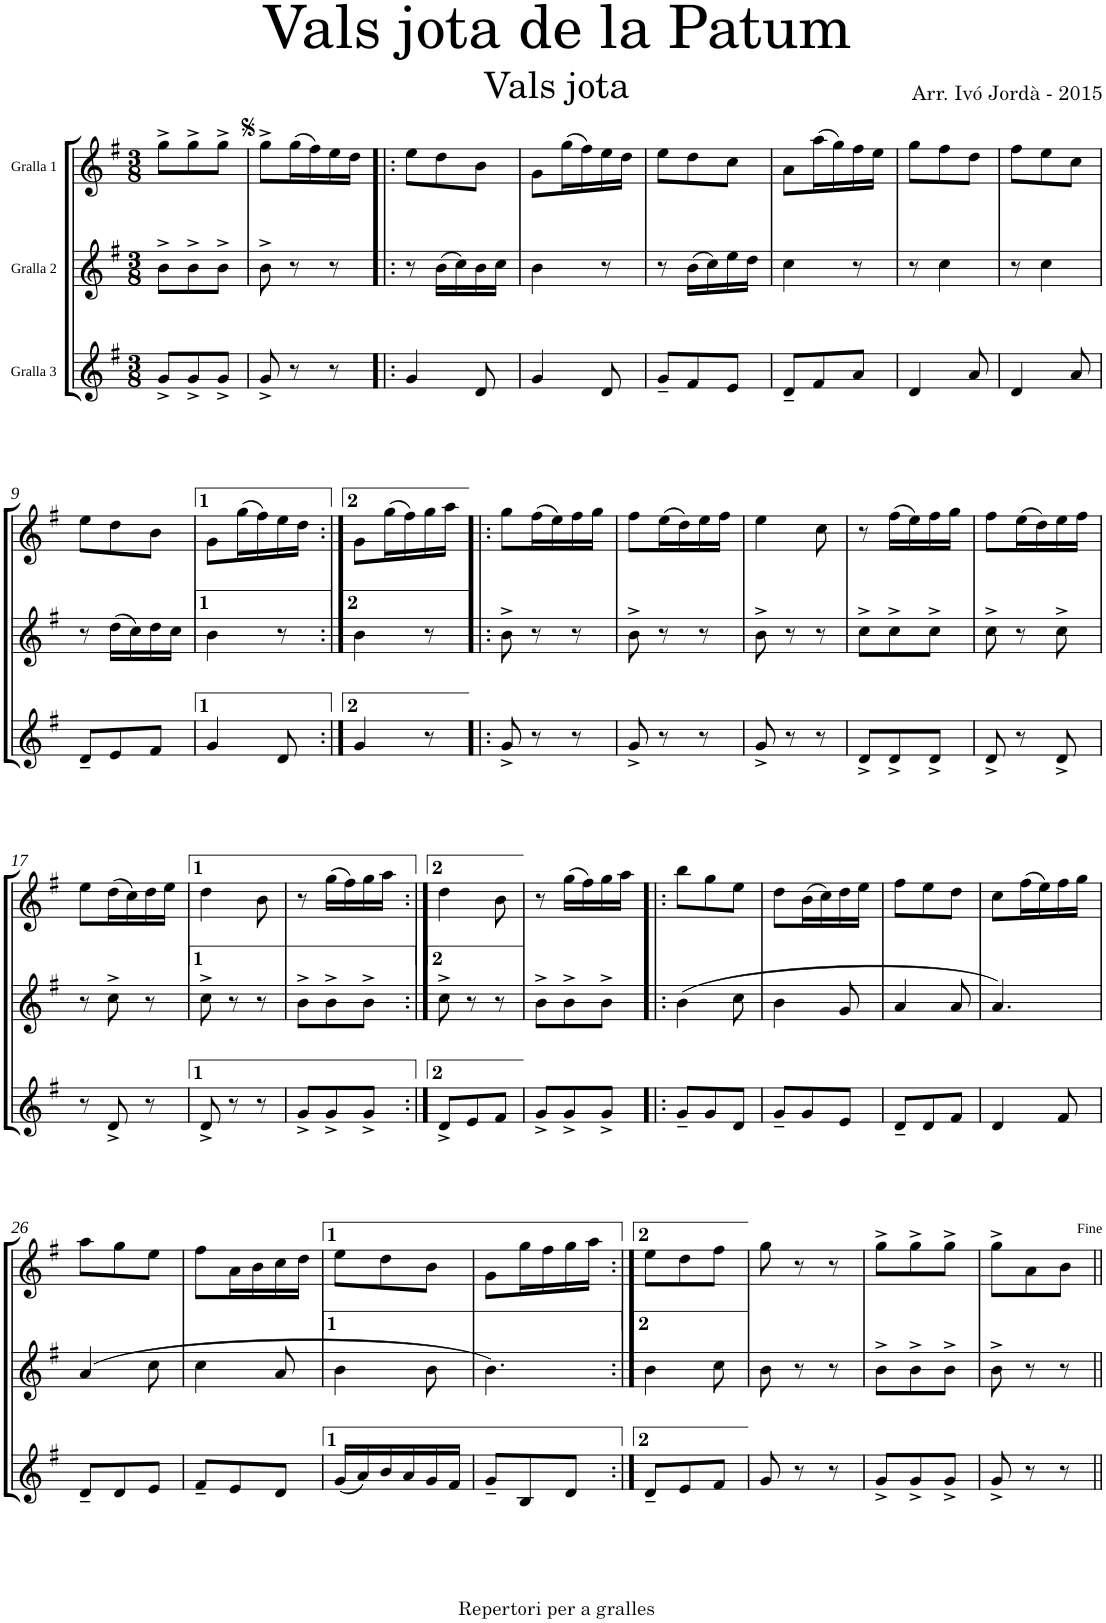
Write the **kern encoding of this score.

**kern	**kern	**kern
*part3	*part2	*part1
*staff3	*staff2	*staff1
*I"Gralla 3	*I"Gralla 2	*I"Gralla 1
*clefG2	*clefG2	*clefG2
*k[f#]	*k[f#]	*k[f#]
*G:	*G:	*G:
*M3/8	*M3/8	*M3/8
=1	=1	=1
8g^/L	8b^\L	8gg^\L
8g^/	8b^\	8gg^\
8g^/J	8b^\J	8gg^\J
=2	=2	=2
8g^/	8b^\	8gg^\L
8r	8r	(>16gg\L
.	.	16ff#\)
8r	8r	16ee\
.	.	16dd\JJ
=3!|:	=3!|:	=3!|:
4g/	8r	8ee\L
.	(>16b\LL	8dd\
.	16cc\)	.
8d/	16b\	8b\J
.	16cc\JJ	.
=4	=4	=4
4g/	4b\	8g\L
.	.	(>16gg\L
.	.	16ff#\)
8d/	8r	16ee\
.	.	16dd\JJ
=5	=5	=5
8g~/L	8r	8ee\L
8f#/	(>16b\LL	8dd\
.	16cc\)	.
8e/J	16ee\	8cc\J
.	16dd\JJ	.
=6	=6	=6
8d~/L	4cc\	8a\L
8f#/	.	(>16aa\L
.	.	16gg\)
8a/J	8r	16ff#\
.	.	16ee\JJ
=7	=7	=7
4d/	8r	8gg\L
.	4cc\	8ff#\
8a/	.	8dd\J
=8	=8	=8
4d/	8r	8ff#\L
.	4cc\	8ee\
8a/	.	8cc\J
!!LO:LB:g=z
=9	=9	=9
8d~/L	8r	8ee\L
8e/	(>16dd\LL	8dd\
.	16cc\)	.
8f#/J	16dd\	8b\J
.	16cc\JJ	.
=10	=10	=10
4g/	4b\	8g\L
.	.	(>16gg\L
.	.	16ff#\)
8d/	8r	16ee\
.	.	16dd\JJ
=11:|!	=11:|!	=11:|!
4g/	4b\	8g\L
.	.	(>16gg\L
.	.	16ff#\)
8r	8r	16gg\
.	.	16aa\JJ
=12!|:	=12!|:	=12!|:
8g^/	8b^\	8gg\L
8r	8r	(>16ff#\L
.	.	16ee\)
8r	8r	16ff#\
.	.	16gg\JJ
=13	=13	=13
8g^/	8b^\	8ff#\L
8r	8r	(>16ee\L
.	.	16dd\)
8r	8r	16ee\
.	.	16ff#\JJ
=14	=14	=14
8g^/	8b^\	4ee\
8r	8r	.
8r	8r	8cc\
=15	=15	=15
8d^/L	8cc^\L	8r
8d^/	8cc^\	(>16ff#\LL
.	.	16ee\)
8d^/J	8cc^\J	16ff#\
.	.	16gg\JJ
=16	=16	=16
8d^/	8cc^\	8ff#\L
8r	8r	(>16ee\L
.	.	16dd\)
8d^/	8cc^\	16ee\
.	.	16ff#\JJ
!!LO:LB:g=z
=17	=17	=17
8r	8r	8ee\L
8d^/	8cc^\	(>16dd\L
.	.	16cc\)
8r	8r	16dd\
.	.	16ee\JJ
=18	=18	=18
8d^/	8cc^\	4dd\
8r	8r	.
8r	8r	8b\
=19	=19	=19
8g^/L	8b^\L	8r
8g^/	8b^\	(>16gg\LL
.	.	16ff#\)
8g^/J	8b^\J	16gg\
.	.	16aa\JJ
=20:|!	=20:|!	=20:|!
8d^/L	8cc^\	4dd\
8e/	8r	.
8f#/J	8r	8b\
=21	=21	=21
8g^/L	8b^\L	8r
8g^/	8b^\	(>16gg\LL
.	.	16ff#\)
8g^/J	8b^\J	16gg\
.	.	16aa\JJ
=22!|:	=22!|:	=22!|:
8g~/L	(>4b\	8bb\L
8g/	.	8gg\
8d/J	8cc\	8ee\J
=23	=23	=23
8g~/L	4b\	8dd\L
8g/	.	(>16b\L
.	.	16cc\)
8e/J	8g/	16dd\
.	.	16ee\JJ
=24	=24	=24
8d~/L	4a/	8ff#\L
8d/	.	8ee\
8f#/J	8a/	8dd\J
=25	=25	=25
4d/	4.a/)	8cc\L
.	.	(>16ff#\L
.	.	16ee\)
8f#/	.	16ff#\
.	.	16gg\JJ
!!LO:LB:g=z
=26	=26	=26
8d~/L	(>4a/	8aa\L
8d/	.	8gg\
8e/J	8cc\	8ee\J
=27	=27	=27
8f#~/L	4cc\	8ff#\L
8e/	.	16a\L
.	.	16b\
8d/J	8a/	16cc\
.	.	16dd\JJ
=28	=28	=28
(<16g/LL	4b\	8ee\L
16a/)	.	.
16b/	.	8dd\
16a/	.	.
16g/	8b\	8b\J
16f#/JJ	.	.
=29	=29	=29
8g~/L	4.b\)	8g\L
8B/	.	16gg\L
.	.	16ff#\
8d/J	.	16gg\
.	.	16aa\JJ
=30:|!	=30:|!	=30:|!
8d~/L	4b\	8ee\L
8e/	.	8dd\
8f#/J	8cc\	8ff#\J
=31	=31	=31
8g/	8b\	8gg\
8r	8r	8r
8r	8r	8r
=32	=32	=32
8g^/L	8b^\L	8gg^\L
8g^/	8b^\	8gg^\
8g^/J	8b^\J	8gg^\J
=33	=33	=33
8g^/	8b^\	8gg^\L
8r	8r	8a\
8r	8r	8b\J
=||	=||	=||
*-	*-	*-
